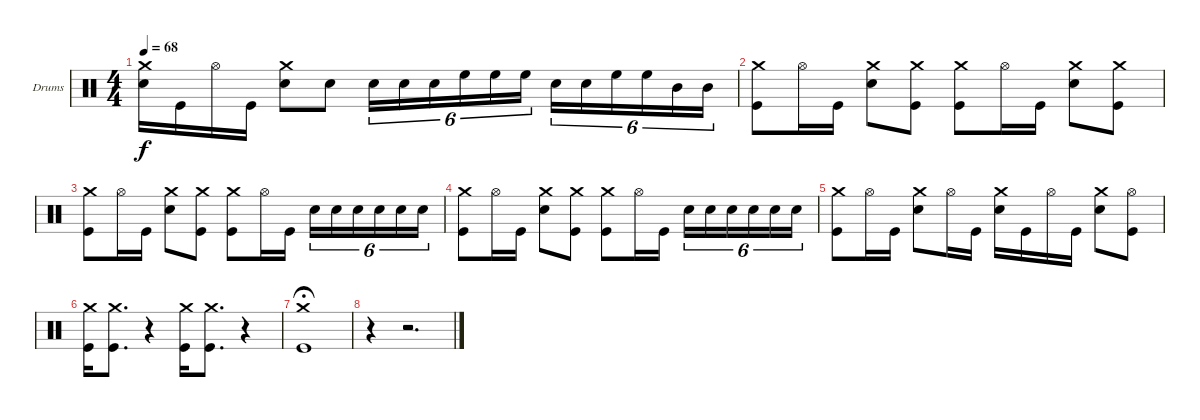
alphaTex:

\bracketExtendMode groupsimilarinstruments
\firstSystemTrackNameOrientation horizontal
\otherSystemsTrackNameOrientation horizontal
\track ("Katya" "Drums") {instrument percussion}
\staff {score}
\articulation defaults
\ts (4 4)
\tempo 68
\clef neutral
\ks c
("Crash medium (hit)" "Snare (hit) 2").16{dy f} "Kick (hit)".16 "Hi-Hat (open)".16 "Kick (hit)".16 ("Crash medium (hit)" "Snare (hit) 2").8 "Snare (hit) 2".8 "Snare (hit) 2".16{tu (6 4)} "Snare (hit) 2".16{tu (6 4)} "Snare (hit) 2".16{tu (6 4)} "High Floor Tom (hit)".16{tu (6 4)} "High Floor Tom (hit)".16{tu (6 4)} "High Floor Tom (hit)".16{tu (6 4)} "Snare (hit) 2".16{tu (6 4)} "Snare (hit) 2".16{tu (6 4)} "High Floor Tom (hit)".16{tu (6 4)} "High Floor Tom (hit)".16{tu (6 4)} "Mid Tom (hit)".16{tu (6 4)} "Mid Tom (hit)".16{tu (6 4)} |
("Crash medium (hit)" "Kick (hit)").8 "Hi-Hat (open)".16 "Kick (hit)".16 ("Crash medium (hit)" "Snare (hit) 2").8 ("Crash medium (hit)" "Kick (hit)").8 ("Crash medium (hit)" "Kick (hit)").8 "Hi-Hat (open)".16 "Kick (hit)".16 ("Crash medium (hit)" "Snare (hit) 2").8 ("Crash medium (hit)" "Kick (hit)").8 |
("Crash medium (hit)" "Kick (hit)").8 "Hi-Hat (open)".16 "Kick (hit)".16 ("Crash medium (hit)" "Snare (hit) 2").8 ("Crash medium (hit)" "Kick (hit)").8 ("Crash medium (hit)" "Kick (hit)").8 "Hi-Hat (open)".16 "Kick (hit)".16 "Snare (hit) 2".16{tu (6 4)} "Snare (hit) 2".16{tu (6 4)} "Snare (hit) 2".16{tu (6 4)} "Snare (hit) 2".16{tu (6 4)} "Snare (hit) 2".16{tu (6 4)} "Snare (hit) 2".16{tu (6 4)} |
("Crash medium (hit)" "Kick (hit)").8 "Hi-Hat (open)".16 "Kick (hit)".16 ("Crash medium (hit)" "Snare (hit) 2").8 ("Crash medium (hit)" "Kick (hit)").8 ("Crash medium (hit)" "Kick (hit)").8 "Hi-Hat (open)".16 "Kick (hit)".16 "Snare (hit) 2".16{tu (6 4)} "Snare (hit) 2".16{tu (6 4)} "Snare (hit) 2".16{tu (6 4)} "Snare (hit) 2".16{tu (6 4)} "Snare (hit) 2".16{tu (6 4)} "Snare (hit) 2".16{tu (6 4)} |
("Crash medium (hit)" "Kick (hit)").8 "Hi-Hat (open)".16 "Kick (hit)".16 ("Crash medium (hit)" "Snare (hit) 2").8 "Hi-Hat (open)".16 "Kick (hit)".16 ("Crash medium (hit)" "Snare (hit) 2").16 "Kick (hit)".16 "Hi-Hat (open)".16 "Kick (hit)".16 ("Crash medium (hit)" "Snare (hit) 2").8 ("Hi-Hat (open)" "Kick (hit)").8 |
("Crash medium (hit)" "Kick (hit)").16 ("Crash medium (hit)" "Kick (hit)").8{d} r.4 ("Crash medium (hit)" "Kick (hit)").16 ("Crash medium (hit)" "Kick (hit)").8{d} r.4 |
("Crash medium (hit)" "Kick (hit)").1{fermata (medium 0.51)} |
r.4 r.2{d}
